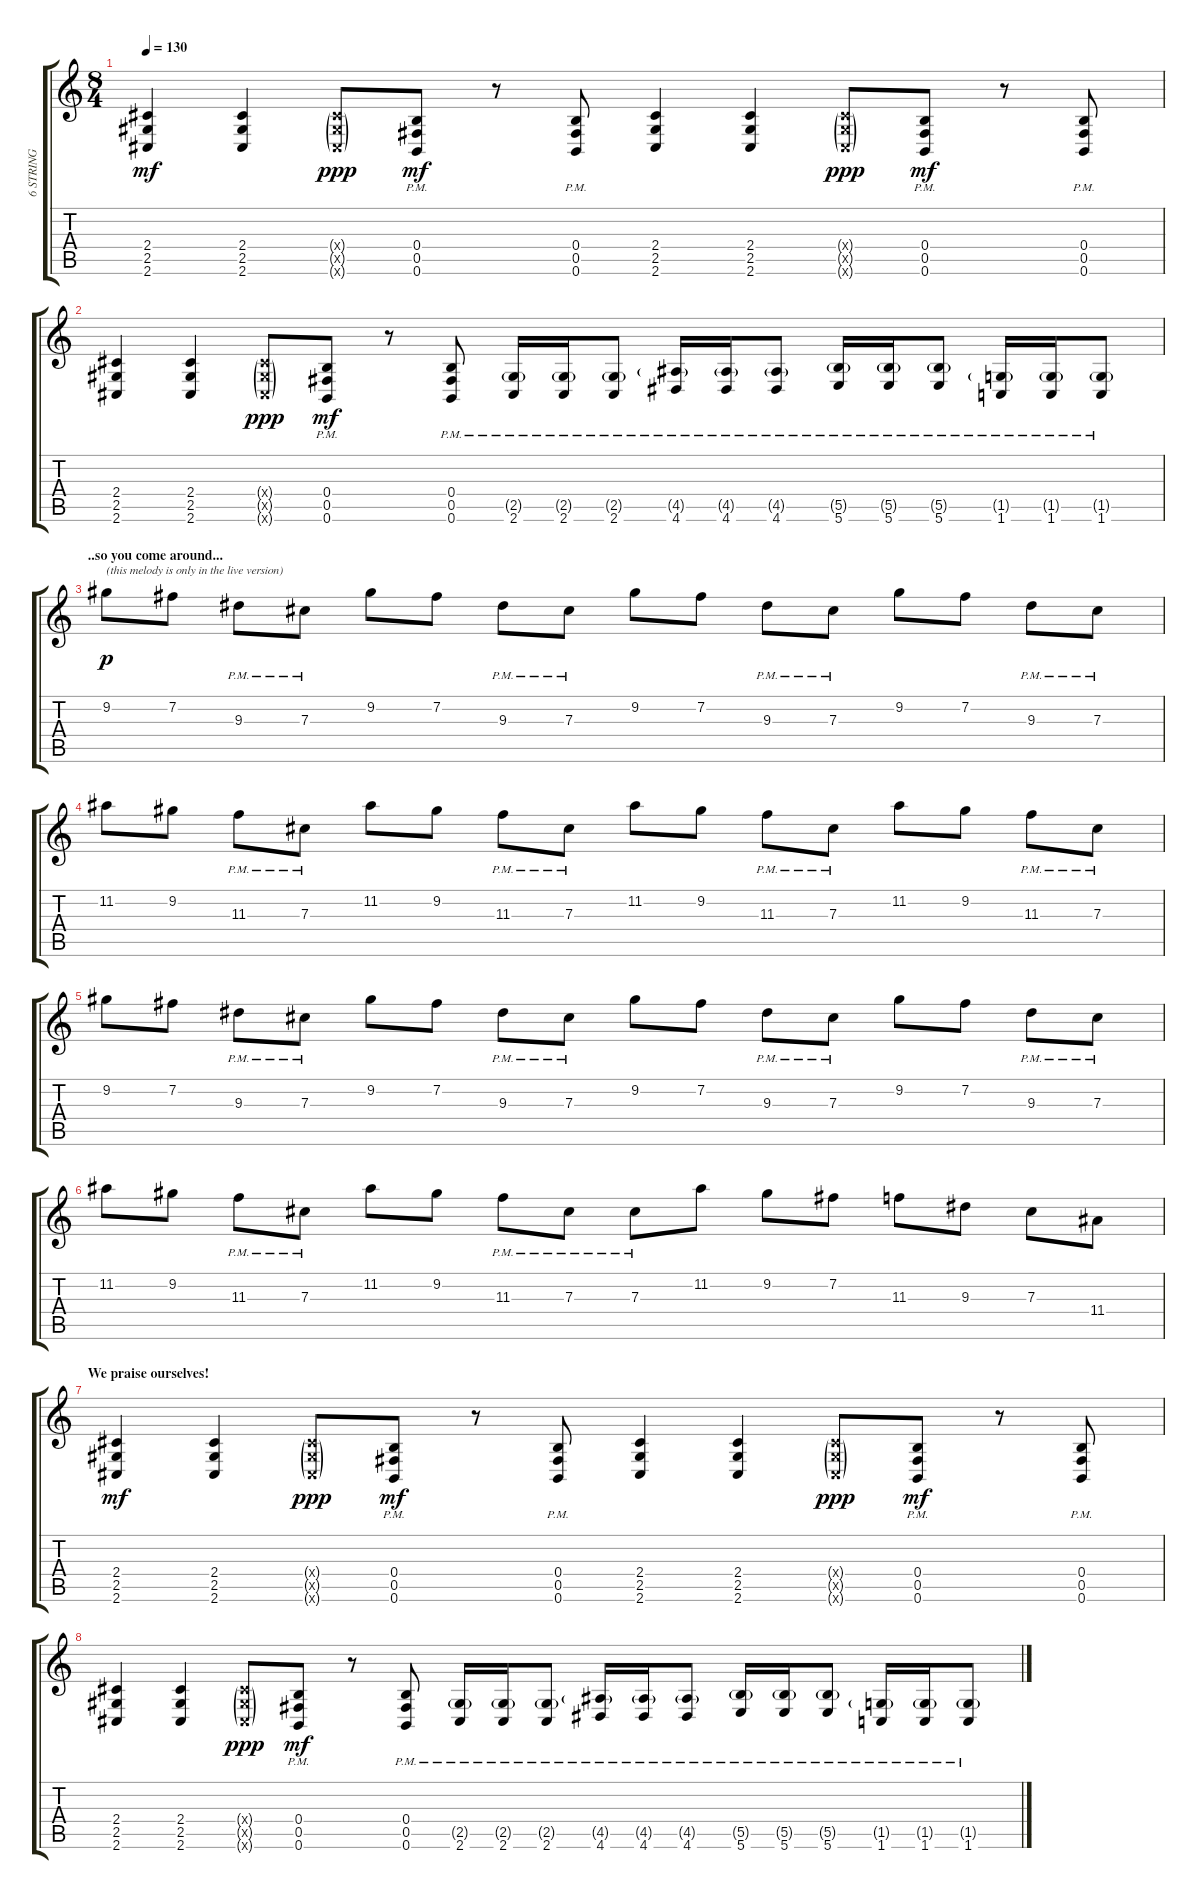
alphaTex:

\track ("6 STRING" "6 STRING") {instrument distortionguitar}
\staff {score tabs}
\tuning (Eb4 B3 Gb3 B2 Gb2 B1) {hide}
\ts (8 4)
\tempo 130
\clef g2
\ks c
(2.4 2.5 2.6).4{dy mf} (2.4 2.5 2.6).4 (2.4{g x} 2.5{g x} 2.6{g x}).8{dy ppp} (0.4{pm} 0.5 0.6).8{dy mf} r.8 (0.4{pm} 0.5 0.6).8 (2.4 2.5 2.6).4 (2.4 2.5 2.6).4 (2.4{g x} 2.5{g x} 2.6{g x}).8{dy ppp} (0.4{pm} 0.5 0.6).8{dy mf} r.8 (0.4{pm} 0.5 0.6).8 |
(2.4 2.5 2.6).4 (2.4 2.5 2.6).4 (2.4{g x} 2.5{g x} 2.6{g x}).8{dy ppp} (0.4{pm} 0.5 0.6).8{dy mf} r.8 (0.4{pm} 0.5 0.6).8 (2.5{g pm} 2.6{pm}).16 (2.5{g pm} 2.6{pm}).16 (2.5{g pm} 2.6{pm}).8 (4.5{g pm} 4.6{pm}).16 (4.5{g pm} 4.6{pm}).16 (4.5{g pm} 4.6{pm}).8 (5.5{g pm} 5.6{pm}).16 (5.5{g pm} 5.6{pm}).16 (5.5{g pm} 5.6{pm}).8 (1.5{g pm} 1.6{pm}).16 (1.5{g pm} 1.6{pm}).16 (1.5{g pm} 1.6{pm}).8 |
\section ("" "..so you come around...")
9.2.8{txt "(this melody is only in the live version)" dy p} 7.2.8 9.3{pm}.8 7.3{pm}.8 9.2.8 7.2.8 9.3{pm}.8 7.3{pm}.8 9.2.8 7.2.8 9.3{pm}.8 7.3{pm}.8 9.2.8 7.2.8 9.3{pm}.8 7.3{pm}.8 |
11.2.8 9.2.8 11.3{pm}.8 7.3{pm}.8 11.2.8 9.2.8 11.3{pm}.8 7.3{pm}.8 11.2.8 9.2.8 11.3{pm}.8 7.3{pm}.8 11.2.8 9.2.8 11.3{pm}.8 7.3{pm}.8 |
9.2.8 7.2.8 9.3{pm}.8 7.3{pm}.8 9.2.8 7.2.8 9.3{pm}.8 7.3{pm}.8 9.2.8 7.2.8 9.3{pm}.8 7.3{pm}.8 9.2.8 7.2.8 9.3{pm}.8 7.3{pm}.8 |
11.2.8 9.2.8 11.3{pm}.8 7.3{pm}.8 11.2.8 9.2.8 11.3{pm}.8 7.3{pm}.8 7.3{pm}.8 11.2.8 9.2.8 7.2.8 11.3.8 9.3.8 7.3.8 11.4.8 |
\section ("" "We praise ourselves!")
(2.4 2.5 2.6).4{dy mf} (2.4 2.5 2.6).4 (2.4{g x} 2.5{g x} 2.6{g x}).8{dy ppp} (0.4{pm} 0.5 0.6).8{dy mf} r.8 (0.4{pm} 0.5 0.6).8 (2.4 2.5 2.6).4 (2.4 2.5 2.6).4 (2.4{g x} 2.5{g x} 2.6{g x}).8{dy ppp} (0.4{pm} 0.5 0.6).8{dy mf} r.8 (0.4{pm} 0.5 0.6).8 |
(2.4 2.5 2.6).4 (2.4 2.5 2.6).4 (2.4{g x} 2.5{g x} 2.6{g x}).8{dy ppp} (0.4{pm} 0.5 0.6).8{dy mf} r.8 (0.4{pm} 0.5 0.6).8 (2.5{g pm} 2.6{pm}).16 (2.5{g pm} 2.6{pm}).16 (2.5{g pm} 2.6{pm}).8 (4.5{g pm} 4.6{pm}).16 (4.5{g pm} 4.6{pm}).16 (4.5{g pm} 4.6{pm}).8 (5.5{g pm} 5.6{pm}).16 (5.5{g pm} 5.6{pm}).16 (5.5{g pm} 5.6{pm}).8 (1.5{g pm} 1.6{pm}).16 (1.5{g pm} 1.6{pm}).16 (1.5{g pm} 1.6{pm}).8
